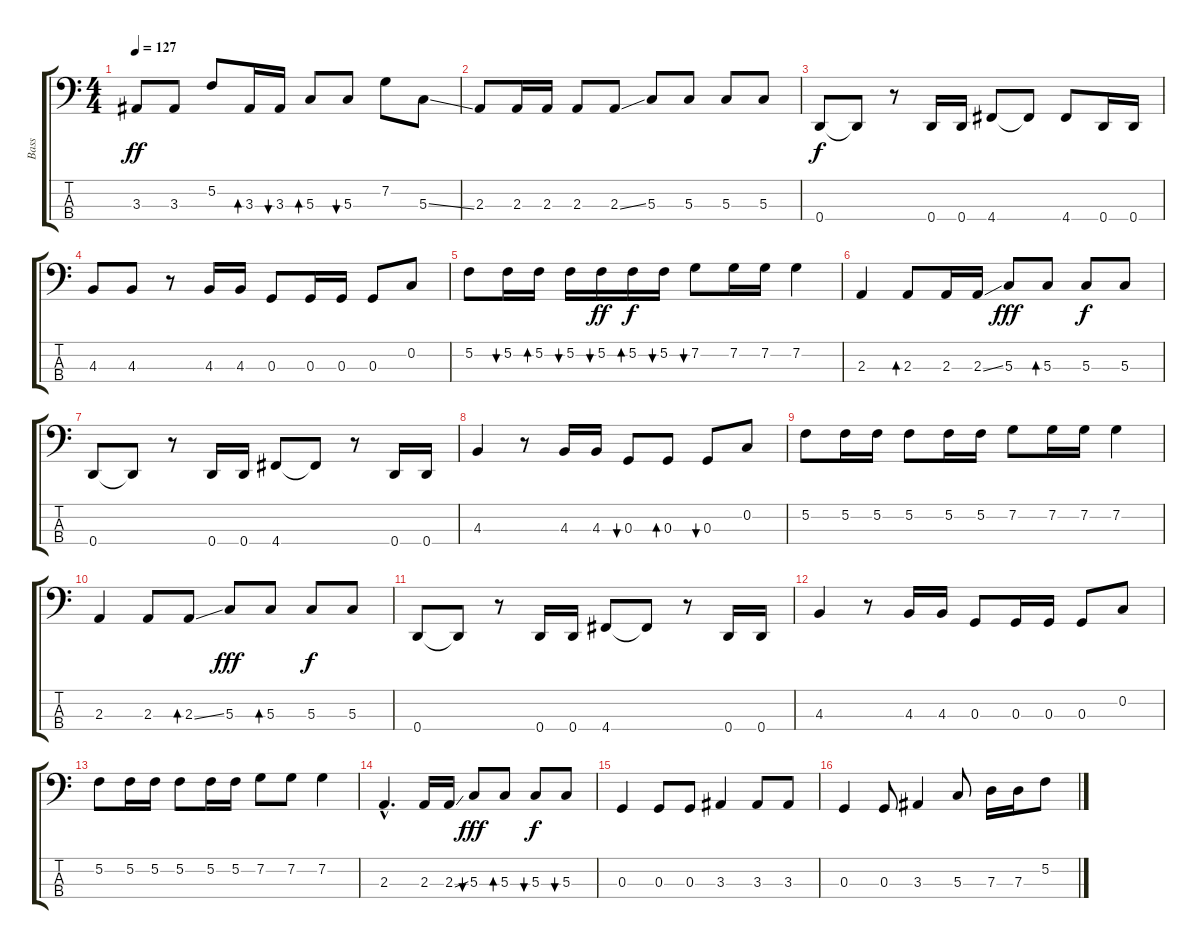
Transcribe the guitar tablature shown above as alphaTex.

\track ("Bass" "Bass") {instrument electricbasspick}
\staff {score tabs}
\tuning (F2 C2 G1 D1) {hide}
\ts (4 4)
\tempo 127
\clef f4
\ks c
3.3.8{dy ff} 3.3.8 5.2.8 3.3.16{bd 120} 3.3.16{bu 120} 5.3.8{bd 240} 5.3.8{bu 240} 7.2.8 5.3{ss}.8 |
2.3.8 2.3.16 2.3.16 2.3.8 2.3{ss}.8 5.3.8 5.3.8 5.3.8 5.3.8 |
0.4.8{dy f} 0.4{t}.8 r.8 0.4.16 0.4.16 4.4.8 4.4{t}.8 4.4.8 0.4.16 0.4.16 |
4.3.8 4.3.8 r.8 4.3.16 4.3.16 0.3.8 0.3.16 0.3.16 0.3.8 0.2.8 |
5.2.8 5.2.16{bu 120} 5.2.16{bd 120} 5.2.16{bu 120} 5.2.16{bu 120 dy ff} 5.2.16{bd 120 dy f} 5.2.16{bu 120} 7.2.8{bu 240} 7.2.16 7.2.16 7.2.4 |
2.3.4 2.3.8{bd 240} 2.3.16 2.3{ss}.16 5.3.8{dy fff} 5.3.8{bd 240} 5.3.8{dy f} 5.3.8 |
0.4.8 0.4{t}.8 r.8 0.4.16 0.4.16 4.4.8 4.4{t}.8 r.8 0.4.16 0.4.16 |
4.3.4 r.8 4.3.16 4.3.16 0.3.8{bu 240} 0.3.8{bd 240} 0.3.8{bu 240} 0.2.8 |
5.2.8 5.2.16 5.2.16 5.2.8 5.2.16 5.2.16 7.2.8 7.2.16 7.2.16 7.2.4 |
2.3.4 2.3.8 2.3{ss}.8{bd 240} 5.3.8{dy fff} 5.3.8{bd 240} 5.3.8{dy f} 5.3.8 |
0.4.8 0.4{t}.8 r.8 0.4.16 0.4.16 4.4.8 4.4{t}.8 r.8 0.4.16 0.4.16 |
4.3.4 r.8 4.3.16 4.3.16 0.3.8 0.3.16 0.3.16 0.3.8 0.2.8 |
5.2.8 5.2.16 5.2.16 5.2.8 5.2.16 5.2.16 7.2.8 7.2.8 7.2.4 |
2.3{hac}.4{d} 2.3.16 2.3{ss}.16 5.3.8{bu 240 dy fff} 5.3.8{bd 240} 5.3.8{bu 240 dy f} 5.3.8{bu 240} |
0.3.4 0.3.8 0.3.8 3.3.4 3.3.8 3.3.8 |
0.3.4 0.3.8 3.3.4 5.3.8 7.3.16 7.3.16 5.2.8
